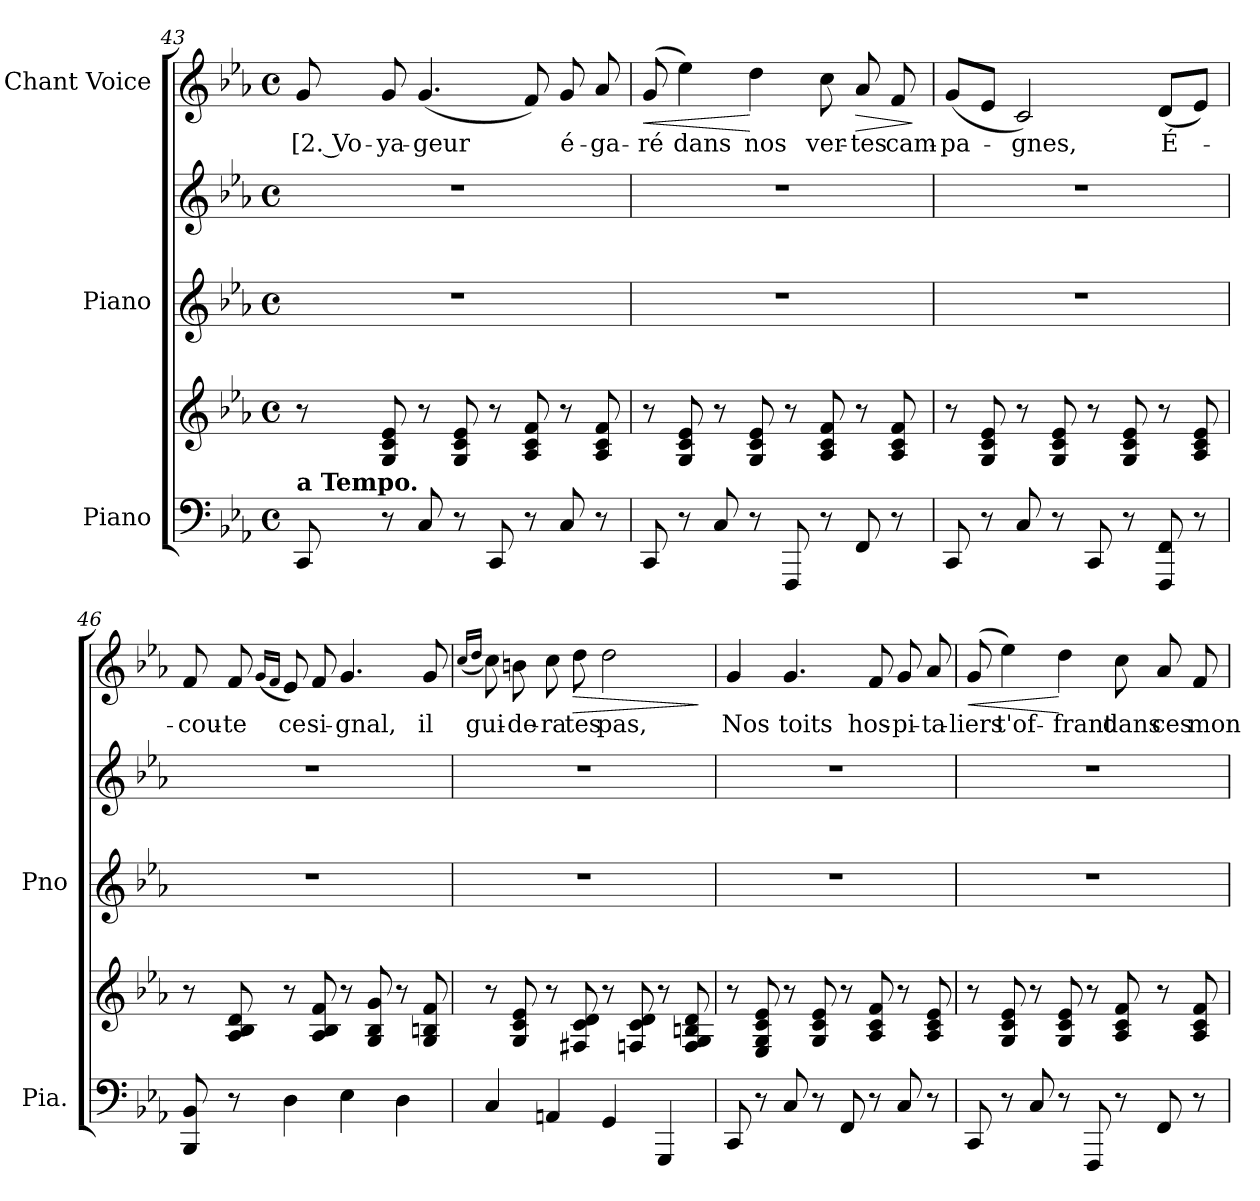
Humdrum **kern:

**kern	**kern	**kern	**kern	**kern	**text	**dynam
*part3	*part3	*part2	*part2	*part1	*part1	*part1
*staff5	*staff4	*staff3	*staff2	*staff1	*staff1	*staff1
*I"Piano	*	*I"Piano	*	*I"Chant Voice	*	*
*I'Pia.	*	*I'Pno	*	*	*	*
*clefF4	*clefG2	*clefG2	*clefG2	*clefG2	*	*
*k[b-e-a-]	*k[b-e-a-]	*k[b-e-a-]	*k[b-e-a-]	*k[b-e-a-]	*	*
*M4/4	*M4/4	*M4/4	*M4/4	*M4/4	*	*
*met(c)	*met(c)	*met(c)	*met(c)	*met(c)	*	*
=43	=43	=43	=43	=43	=43	=43
!LO:TX:a:B:t=a Tempo.	!	!	!	!	!	!
8CC	8r	1r	1r	8g/	[2. Vo-	.
8r	8G 8c 8e-	.	.	8g/	-ya-	.
8C	8r	.	.	(4.g/	-geur	.
8r	8G 8c 8e-	.	.	.	.	.
8CC	8r	.	.	.	.	.
8r	8A- 8c 8f	.	.	8f/)	.	.
8C	8r	.	.	8g/	é-	.
8r	8A- 8c 8f	.	.	8a-/	-ga-	.
=44	=44	=44	=44	=44	=44	=44
!	!	!	!	!	!	!LO:HP:b
8CC	8r	1r	1r	(8g/	-ré	<
8r	8G 8c 8e-	.	.	4ee-\)	dans	.
8C	8r	.	.	.	.	.
8r	8G 8c 8e-	.	.	4dd\	nos	[
8FFF	8r	.	.	.	.	.
8r	8A- 8c 8f	.	.	8cc\	ver-	.
!	!	!	!	!	!	!LO:HP:b
8FF	8r	.	.	8a-/	-tes	>
8r	8A- 8c 8f	.	.	8f/	cam-	.
.	.	.	.	.	.	]
=45	=45	=45	=45	=45	=45	=45
8CC	8r	1r	1r	(8g/L	-pa-	.
8r	8G 8c 8e-	.	.	8e-/J	.	.
8C	8r	.	.	2c/)	-gnes,	.
8r	8G 8c 8e-	.	.	.	.	.
8CC	8r	.	.	.	.	.
8r	8G 8c 8e-	.	.	.	.	.
8FFF 8FF	8r	.	.	(8d/L	É-	.
8r	8A- 8c 8e-	.	.	8e-/J)	.	.
=46	=46	=46	=46	=46	=46	=46
8BBB- 8BB-	8r	1r	1r	8f/	-cou-	.
8r	8A- 8B- 8d	.	.	8f/	-te	.
.	.	.	.	(16qg/LL	.	.
.	.	.	.	16qf/JJ	.	.
4D	8r	.	.	8e-/)	ce	.
.	8A- 8B- 8f	.	.	8f/	si-	.
4E-	8r	.	.	4.g/	-gnal,	.
.	8G 8B- 8g	.	.	.	.	.
4D	8r	.	.	.	.	.
.	8G 8Bn 8f	.	.	8g/	il	.
=47	=47	=47	=47	=47	=47	=47
.	.	.	.	(16qcc/LL	.	.
.	.	.	.	16qdd/JJ	.	.
4C	8r	1r	1r	8cc\)	gui-	.
.	8G 8c 8e-	.	.	8bn\	-de-	.
4AAn	8r	.	.	8cc\	-ra	.
!	!	!	!	!	!	!LO:HP:b
.	8F#X 8c 8d	.	.	8dd\	tes	>
4GG	8r	.	.	2dd\	pas,	.
.	8Fn 8c 8d	.	.	.	.	.
4GGG	8r	.	.	.	.	.
.	8F 8G 8Bn 8d	.	.	.	.	.
.	.	.	.	.	.	]
=48	=48	=48	=48	=48	=48	=48
8CC	8r	1r	1r	4g/	Nos	.
8r	8E- 8G 8c 8e-	.	.	.	.	.
8C	8r	.	.	4.g/	toits	.
8r	8G 8c 8e-	.	.	.	.	.
8FF	8r	.	.	.	.	.
8r	8A- 8c 8f	.	.	8f/	hos-	.
8C	8r	.	.	8g/	-pi-	.
8r	8A- 8c 8e-	.	.	8a-/	-ta-	.
=49	=49	=49	=49	=49	=49	=49
!	!	!	!	!	!	!LO:HP:b
8CC	8r	1r	1r	(8g/	-liers	<
8r	8G 8c 8e-	.	.	4ee-\)	t'of-	.
8C	8r	.	.	.	.	.
8r	8G 8c 8e-	.	.	4dd\	-frant	[
8FFF	8r	.	.	.	.	.
8r	8A- 8c 8f	.	.	8cc\	dans	.
8FF	8r	.	.	8a-/	ces	.
8r	8A- 8c 8f	.	.	8f/	mon-	.
=	=	=	=	=	=	=
*-	*-	*-	*-	*-	*-	*-
